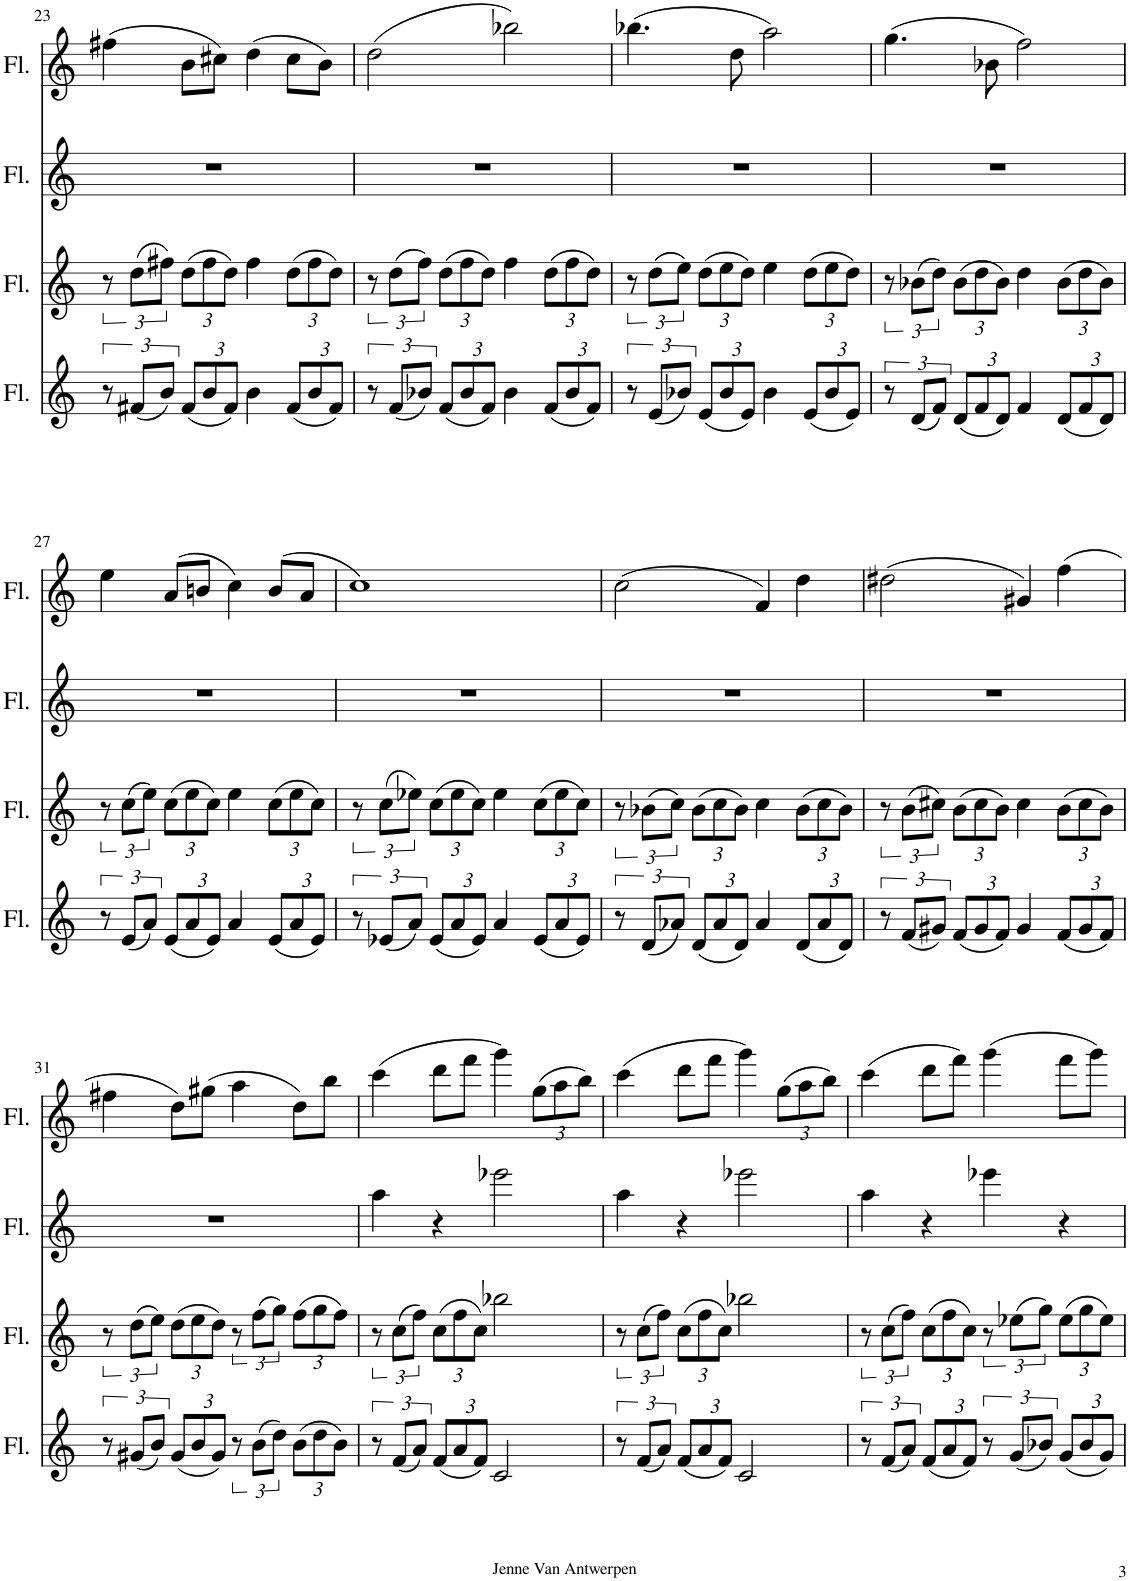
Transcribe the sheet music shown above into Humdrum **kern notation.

**kern	**kern	**kern	**kern
*part4	*part3	*part2	*part1
*staff4	*staff3	*staff2	*staff1
*I"Flute	*I"Flute	*I"Flute	*I"Flute
*I'Fl.	*I'Fl.	*I'Fl.	*I'Fl.
!!LO:PB:g=z
*clefG2	*clefG2	*clefG2	*clefG2
*k[]	*k[]	*k[]	*k[]
*M4/4	*M4/4	*M4/4	*M4/4
=23	=23	=23	=23
12r	12r	1r	(4ff#X\
(12f#X/L	(12dd\L	.	.
12b/J)	12ff#X\J)	.	.
*Xbrackettup	*Xbrackettup	*	*
(12f#/L	(12dd\L	.	8b\L
12b/	12ff#\	.	.
.	.	.	8cc#X\J)
12f#/J)	12dd\J)	.	.
4b\	4ff#\	.	(4dd\
(12f#/L	(12dd\L	.	8cc#\L
12b/	12ff#\	.	.
.	.	.	8b\J)
12f#/J)	12dd\J)	.	.
=24	=24	=24	=24
*brackettup	*brackettup	*	*
12r	12r	1r	(2dd\
(12f/L	(12dd\L	.	.
12b-X/J)	12ff\J)	.	.
*Xbrackettup	*Xbrackettup	*	*
(12f/L	(12dd\L	.	.
12b-/	12ff\	.	.
12f/J)	12dd\J)	.	.
4b-\	4ff\	.	2bb-X\)
(12f/L	(12dd\L	.	.
12b-/	12ff\	.	.
12f/J)	12dd\J)	.	.
=25	=25	=25	=25
*brackettup	*brackettup	*	*
12r	12r	1r	(4.bb-X\
(12e/L	(12dd\L	.	.
12b-X/J)	12ee\J)	.	.
*Xbrackettup	*Xbrackettup	*	*
(12e/L	(12dd\L	.	.
12b-/	12ee\	.	.
.	.	.	8dd\
12e/J)	12dd\J)	.	.
4b-\	4ee\	.	2aa\)
(12e/L	(12dd\L	.	.
12b-/	12ee\	.	.
12e/J)	12dd\J)	.	.
=26	=26	=26	=26
*brackettup	*brackettup	*	*
12r	12r	1r	(4.gg\
(12d/L	(12b-X\L	.	.
12f/J)	12dd\J)	.	.
*Xbrackettup	*Xbrackettup	*	*
(12d/L	(12b-\L	.	.
12f/	12dd\	.	.
.	.	.	8b-X\
12d/J)	12b-\J)	.	.
4f/	4dd\	.	2ff\)
(12d/L	(12b-\L	.	.
12f/	12dd\	.	.
12d/J)	12b-\J)	.	.
!!LO:LB:g=z
=27	=27	=27	=27
*brackettup	*brackettup	*	*
12r	12r	1r	4ee\
(12e/L	(12cc\L	.	.
12a/J)	12ee\J)	.	.
*Xbrackettup	*Xbrackettup	*	*
(12e/L	(12cc\L	.	(8a/L
12a/	12ee\	.	.
.	.	.	8bn/J
12e/J)	12cc\J)	.	.
4a/	4ee\	.	4cc\)
(12e/L	(12cc\L	.	(8b/L
12a/	12ee\	.	.
.	.	.	8a/J
12e/J)	12cc\J)	.	.
=28	=28	=28	=28
*brackettup	*brackettup	*	*
12r	12r	1r	1cc)
(12e-X/L	(12cc\L	.	.
12a/J)	12ee-X\J)	.	.
*Xbrackettup	*Xbrackettup	*	*
(12e-/L	(12cc\L	.	.
12a/	12ee-\	.	.
12e-/J)	12cc\J)	.	.
4a/	4ee-\	.	.
(12e-/L	(12cc\L	.	.
12a/	12ee-\	.	.
12e-/J)	12cc\J)	.	.
=29	=29	=29	=29
*brackettup	*brackettup	*	*
12r	12r	1r	(2cc\
(12d/L	(12b-X\L	.	.
12a-X/J)	12cc\J)	.	.
*Xbrackettup	*Xbrackettup	*	*
(12d/L	(12b-\L	.	.
12a-/	12cc\	.	.
12d/J)	12b-\J)	.	.
4a-/	4cc\	.	4f/)
(12d/L	(12b-\L	.	4dd\
12a-/	12cc\	.	.
12d/J)	12b-\J)	.	.
=30	=30	=30	=30
*brackettup	*brackettup	*	*
12r	12r	1r	(2dd#X\
(12f/L	(12b\L	.	.
12g#X/J)	12cc#X\J)	.	.
*Xbrackettup	*Xbrackettup	*	*
(12f/L	(12b\L	.	.
12g#/	12cc#\	.	.
12f/J)	12b\J)	.	.
4g#/	4cc#\	.	4g#X/)
(12f/L	(12b\L	.	(4ff\
12g#/	12cc#\	.	.
12f/J)	12b\J)	.	.
!!LO:LB:g=z
=31	=31	=31	=31
*brackettup	*brackettup	*	*
12r	12r	1r	4ff#X\
(12g#X/L	(12dd\L	.	.
12b/J)	12ee\J)	.	.
*Xbrackettup	*Xbrackettup	*	*
(12g#/L	(12dd\L	.	8dd\L)
12b/	12ee\	.	.
.	.	.	(8gg#X\J
12g#/J)	12dd\J)	.	.
*brackettup	*brackettup	*	*
12r	12r	.	4aa\
(12b\L	(12ff\L	.	.
12dd\J)	12gg\J)	.	.
*Xbrackettup	*Xbrackettup	*	*
(12b\L	(12ff\L	.	8dd\L)
12dd\	12gg\	.	.
.	.	.	8bb\J
12b\J)	12ff\J)	.	.
=32	=32	=32	=32
*brackettup	*brackettup	*	*
12r	12r	4aa\	(4ccc\
(12f/L	(12cc\L	.	.
12a/J)	12ff\J)	.	.
*Xbrackettup	*Xbrackettup	*	*
(12f/L	(12cc\L	4r	8ddd\L
12a/	12ff\	.	.
.	.	.	8fff\J
12f/J)	12cc\J)	.	.
2c/	2bb-X\	2eee-X\	4ggg\)
*	*	*	*Xbrackettup
.	.	.	(12gg\L
.	.	.	12aa\
.	.	.	12bb\J)
=33	=33	=33	=33
*brackettup	*brackettup	*	*
12r	12r	4aa\	(4ccc\
(12f/L	(12cc\L	.	.
12a/J)	12ff\J)	.	.
*Xbrackettup	*Xbrackettup	*	*
(12f/L	(12cc\L	4r	8ddd\L
12a/	12ff\	.	.
.	.	.	8fff\J
12f/J)	12cc\J)	.	.
2c/	2bb-X\	2eee-X\	4ggg\)
.	.	.	(12gg\L
.	.	.	12aa\
.	.	.	12bb\J)
=34	=34	=34	=34
*brackettup	*brackettup	*	*
12r	12r	4aa\	(4ccc\
(12f/L	(12cc\L	.	.
12a/J)	12ff\J)	.	.
*Xbrackettup	*Xbrackettup	*	*
(12f/L	(12cc\L	4r	8ddd\L
12a/	12ff\	.	.
.	.	.	8fff\J)
12f/J)	12cc\J)	.	.
*brackettup	*brackettup	*	*
12r	12r	4eee-X\	(4ggg\
(12g/L	(12ee-X\L	.	.
12b-X/J)	12gg\J)	.	.
*Xbrackettup	*Xbrackettup	*	*
(12g/L	(12ee-\L	4r	8fff\L
12b-/	12gg\	.	.
.	.	.	8ggg\J)
12g/J)	12ee-\J)	.	.
=	=	=	=
*-	*-	*-	*-
